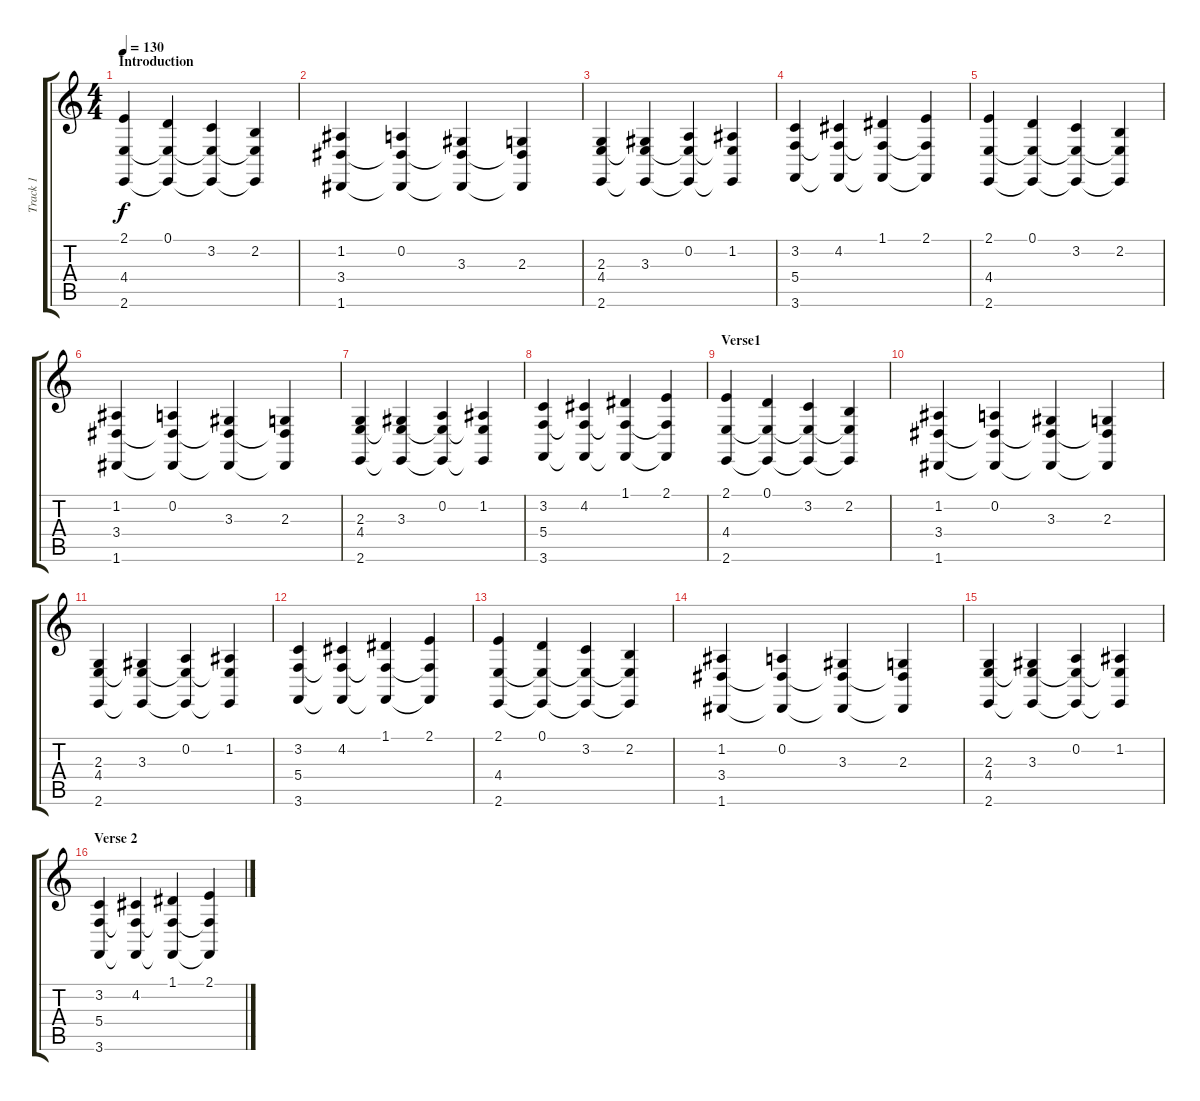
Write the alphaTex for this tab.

\track ("Track 1" "Track 1") {instrument stringensemble1}
\staff {score tabs}
\tuning (D4 A3 F3 C3 G2 D2) {hide}
\ts (4 4)
\section ("" "Introduction")
\tempo 130
\clef g2
\ks c
(2.1 4.4 2.6).4{dy f instrument stringensemble1} (0.1 4.4{t} 2.6{t}).4 (3.2 4.4{t} 2.6{t}).4 (2.2 4.4{t} 2.6{t}).4 |
(1.2 3.4 1.6).4 (0.2 3.4{t} 1.6{t}).4 (3.3 3.4{t} 1.6{t}).4 (2.3 3.4{t} 1.6{t}).4 |
(2.3 4.4 2.6).4 (3.3 4.4{t} 2.6{t}).4 (0.2 4.4{t} 2.6{t}).4 (1.2 4.4{t} 2.6{t}).4 |
(3.2 5.4 3.6).4 (4.2 5.4{t} 3.6{t}).4 (1.1 5.4{t} 3.6{t}).4 (2.1 5.4{t} 3.6{t}).4 |
(2.1 4.4 2.6).4 (0.1 4.4{t} 2.6{t}).4 (3.2 4.4{t} 2.6{t}).4 (2.2 4.4{t} 2.6{t}).4 |
(1.2 3.4 1.6).4 (0.2 3.4{t} 1.6{t}).4 (3.3 3.4{t} 1.6{t}).4 (2.3 3.4{t} 1.6{t}).4 |
(2.3 4.4 2.6).4 (3.3 4.4{t} 2.6{t}).4 (0.2 4.4{t} 2.6{t}).4 (1.2 4.4{t} 2.6{t}).4 |
(3.2 5.4 3.6).4 (4.2 5.4{t} 3.6{t}).4 (1.1 5.4{t} 3.6{t}).4 (2.1 5.4{t} 3.6{t}).4 |
\section ("" "Verse1")
(2.1 4.4 2.6).4 (0.1 4.4{t} 2.6{t}).4 (3.2 4.4{t} 2.6{t}).4 (2.2 4.4{t} 2.6{t}).4 |
(1.2 3.4 1.6).4 (0.2 3.4{t} 1.6{t}).4 (3.3 3.4{t} 1.6{t}).4 (2.3 3.4{t} 1.6{t}).4 |
(2.3 4.4 2.6).4 (3.3 4.4{t} 2.6{t}).4 (0.2 4.4{t} 2.6{t}).4 (1.2 4.4{t} 2.6{t}).4 |
(3.2 5.4 3.6).4 (4.2 5.4{t} 3.6{t}).4 (1.1 5.4{t} 3.6{t}).4 (2.1 5.4{t} 3.6{t}).4 |
(2.1 4.4 2.6).4 (0.1 4.4{t} 2.6{t}).4 (3.2 4.4{t} 2.6{t}).4 (2.2 4.4{t} 2.6{t}).4 |
(1.2 3.4 1.6).4 (0.2 3.4{t} 1.6{t}).4 (3.3 3.4{t} 1.6{t}).4 (2.3 3.4{t} 1.6{t}).4 |
(2.3 4.4 2.6).4 (3.3 4.4{t} 2.6{t}).4 (0.2 4.4{t} 2.6{t}).4 (1.2 4.4{t} 2.6{t}).4 |
\section ("" "Verse 2")
(3.2 5.4 3.6).4 (4.2 5.4{t} 3.6{t}).4 (1.1 5.4{t} 3.6{t}).4 (2.1 5.4{t} 3.6{t}).4
